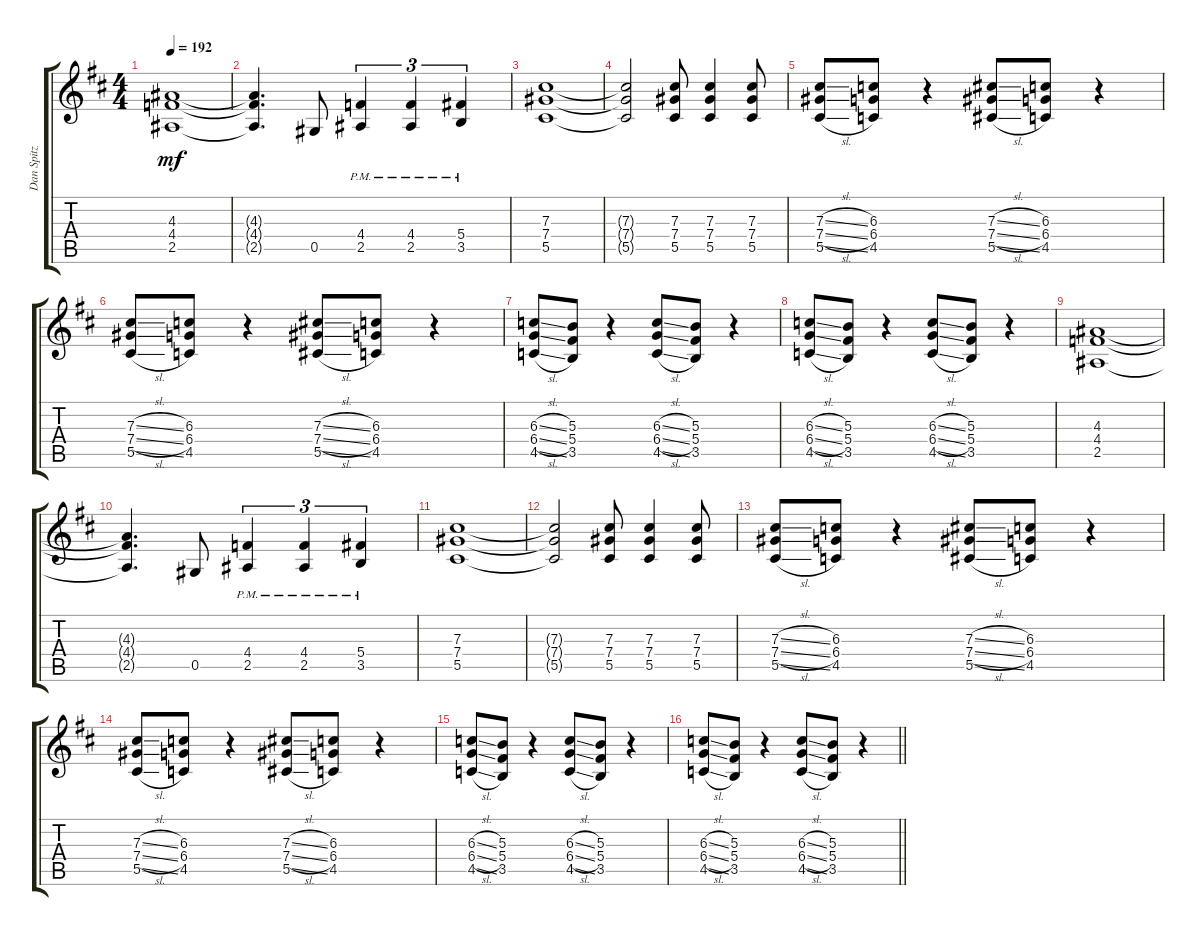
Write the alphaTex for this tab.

\track ("Dan Spitz" "Dan Spitz") {instrument distortionguitar}
\staff {score tabs}
\tuning (Eb4 Bb3 Gb3 Db3 Ab2 Eb2) {hide}
\ts (4 4)
\tempo 192
\clef g2
\ks d
(4.3 4.4 2.5).1{dy mf} |
(4.3{t} 4.4{t} 2.5{t}).4{d} 0.5.8 (4.4{pm} 2.5{pm}).4{tu (3 2)} (4.4{pm} 2.5{pm}).4{tu (3 2)} (5.4{pm} 3.5{pm}).4{tu (3 2)} |
(7.3 7.4 5.5).1 |
(7.3{t} 7.4{t} 5.5{t}).2 (7.3 7.4 5.5).8 (7.3 7.4 5.5).4 (7.3 7.4 5.5).8 |
(7.3{sl} 7.4{sl} 5.5{sl}).8 (6.3 6.4 4.5).8 r.4 (7.3{sl} 7.4{sl} 5.5{sl}).8 (6.3 6.4 4.5).8 r.4 |
(7.3{sl} 7.4{sl} 5.5{sl}).8 (6.3 6.4 4.5).8 r.4 (7.3{sl} 7.4{sl} 5.5{sl}).8 (6.3 6.4 4.5).8 r.4 |
(6.3{sl} 6.4{sl} 4.5{sl}).8 (5.3 5.4 3.5).8 r.4 (6.3{sl} 6.4{sl} 4.5{sl}).8 (5.3 5.4 3.5).8 r.4 |
(6.3{sl} 6.4{sl} 4.5{sl}).8 (5.3 5.4 3.5).8 r.4 (6.3{sl} 6.4{sl} 4.5{sl}).8 (5.3 5.4 3.5).8 r.4 |
(4.3 4.4 2.5).1 |
(4.3{t} 4.4{t} 2.5{t}).4{d} 0.5.8 (4.4{pm} 2.5{pm}).4{tu (3 2)} (4.4{pm} 2.5{pm}).4{tu (3 2)} (5.4{pm} 3.5{pm}).4{tu (3 2)} |
(7.3 7.4 5.5).1 |
(7.3{t} 7.4{t} 5.5{t}).2 (7.3 7.4 5.5).8 (7.3 7.4 5.5).4 (7.3 7.4 5.5).8 |
(7.3{sl} 7.4{sl} 5.5{sl}).8 (6.3 6.4 4.5).8 r.4 (7.3{sl} 7.4{sl} 5.5{sl}).8 (6.3 6.4 4.5).8 r.4 |
(7.3{sl} 7.4{sl} 5.5{sl}).8 (6.3 6.4 4.5).8 r.4 (7.3{sl} 7.4{sl} 5.5{sl}).8 (6.3 6.4 4.5).8 r.4 |
(6.3{sl} 6.4{sl} 4.5{sl}).8 (5.3 5.4 3.5).8 r.4 (6.3{sl} 6.4{sl} 4.5{sl}).8 (5.3 5.4 3.5).8 r.4 |
\barLineRight lightlight
(6.3{sl} 6.4{sl} 4.5{sl}).8 (5.3 5.4 3.5).8 r.4 (6.3{sl} 6.4{sl} 4.5{sl}).8 (5.3 5.4 3.5).8 r.4
